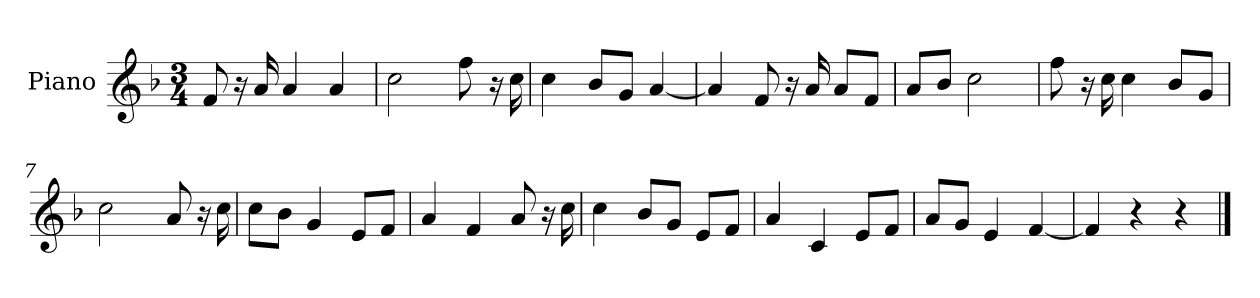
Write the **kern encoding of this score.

**kern
*part1
*staff1
*I"Piano
*I'P-no
*clefG2
*k[b-]
*M3/4
*MM182
=1
8f/
16r
16a/
4a/
4a/
=2
2cc\
8ff\
16r
16cc\
=3
4cc\
8b-/L
8g/J
[4a/
=4
4a/]
8f/
16r
16a/
8a/L
8f/J
=5
8a/L
8b-/J
2cc\
=6
8ff\
16r
16cc\
4cc\
8b-/L
8g/J
=7
2cc\
8a/
16r
16cc\
!!LO:LB:g=z
=8
8cc\L
8b-\J
4g/
8e/L
8f/J
=9
4a/
4f/
8a/
16r
16cc\
=10
4cc\
8b-/L
8g/J
8e/L
8f/J
=11
4a/
4c/
8e/L
8f/J
=12
8a/L
8g/J
4e/
[4f/
=13
4f/]
4r
4r
==
*-
